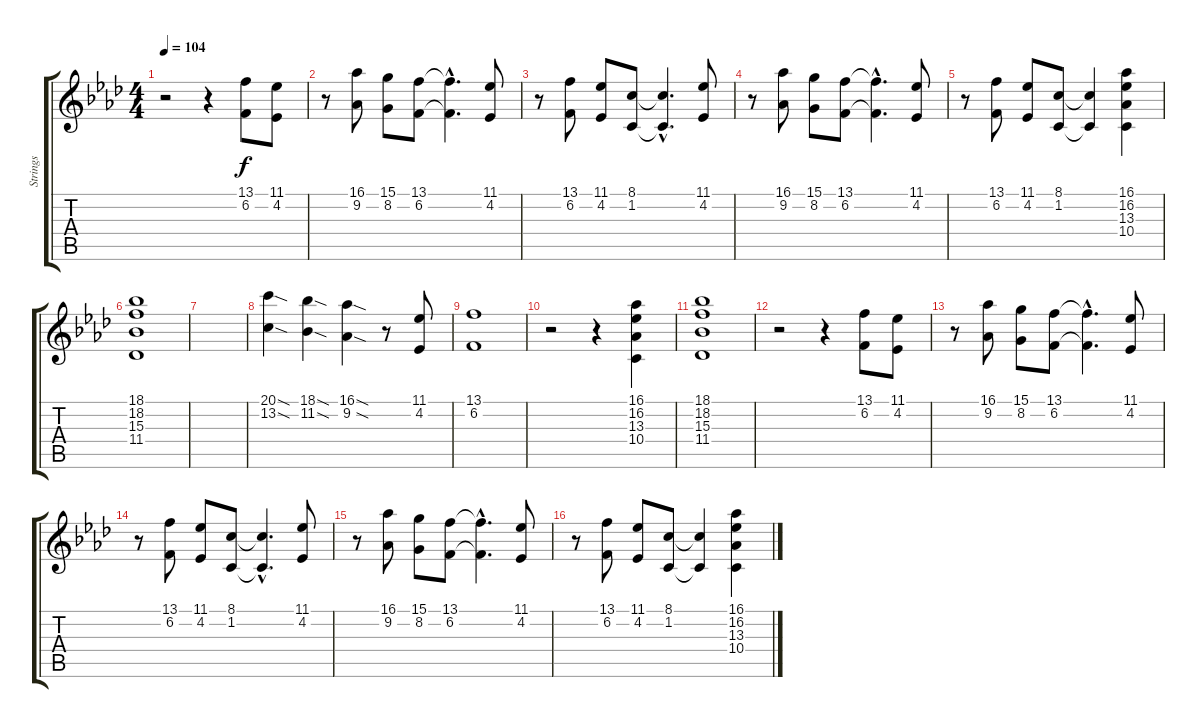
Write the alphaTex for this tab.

\track ("Strings" "Strings") {instrument stringensemble1}
\staff {score tabs}
\tuning (E4 B3 G3 D3 A2 E2) {hide}
\ts (4 4)
\tempo 104
\clef g2
\ks ab
r.2{dy f} r.4 (13.1 6.2).8 (11.1 4.2).8 |
r.8 (16.1 9.2).8 (15.1 8.2).8 (13.1 6.2).8 (13.1{hac t} 6.2{hac t}).4{d} (11.1 4.2).8 |
r.8 (13.1 6.2).8 (11.1 4.2).8 (8.1 1.2).8 (8.1{hac t} 1.2{hac t}).4{d} (11.1 4.2).8 |
r.8 (16.1 9.2).8 (15.1 8.2).8 (13.1 6.2).8 (13.1{hac t} 6.2{hac t}).4{d} (11.1 4.2).8 |
r.8 (13.1 6.2).8 (11.1 4.2).8 (8.1 1.2).8 (8.1{t} 1.2{t}).4 (16.1 16.2 13.3 10.4).4 |
(18.1 18.2 15.3 11.4).1 |
|
(20.1{sod} 13.2{sod}).4 (18.1{sod} 11.2{sod}).4 (16.1{sod} 9.2{sod}).4 r.8 (11.1 4.2).8 |
(13.1 6.2).1 |
r.2 r.4 (16.1 16.2 13.3 10.4).4 |
(18.1 18.2 15.3 11.4).1 |
r.2 r.4 (13.1 6.2).8 (11.1 4.2).8 |
r.8 (16.1 9.2).8 (15.1 8.2).8 (13.1 6.2).8 (13.1{hac t} 6.2{hac t}).4{d} (11.1 4.2).8 |
r.8 (13.1 6.2).8 (11.1 4.2).8 (8.1 1.2).8 (8.1{hac t} 1.2{hac t}).4{d} (11.1 4.2).8 |
r.8 (16.1 9.2).8 (15.1 8.2).8 (13.1 6.2).8 (13.1{hac t} 6.2{hac t}).4{d} (11.1 4.2).8 |
r.8 (13.1 6.2).8 (11.1 4.2).8 (8.1 1.2).8 (8.1{t} 1.2{t}).4 (16.1 16.2 13.3 10.4).4
